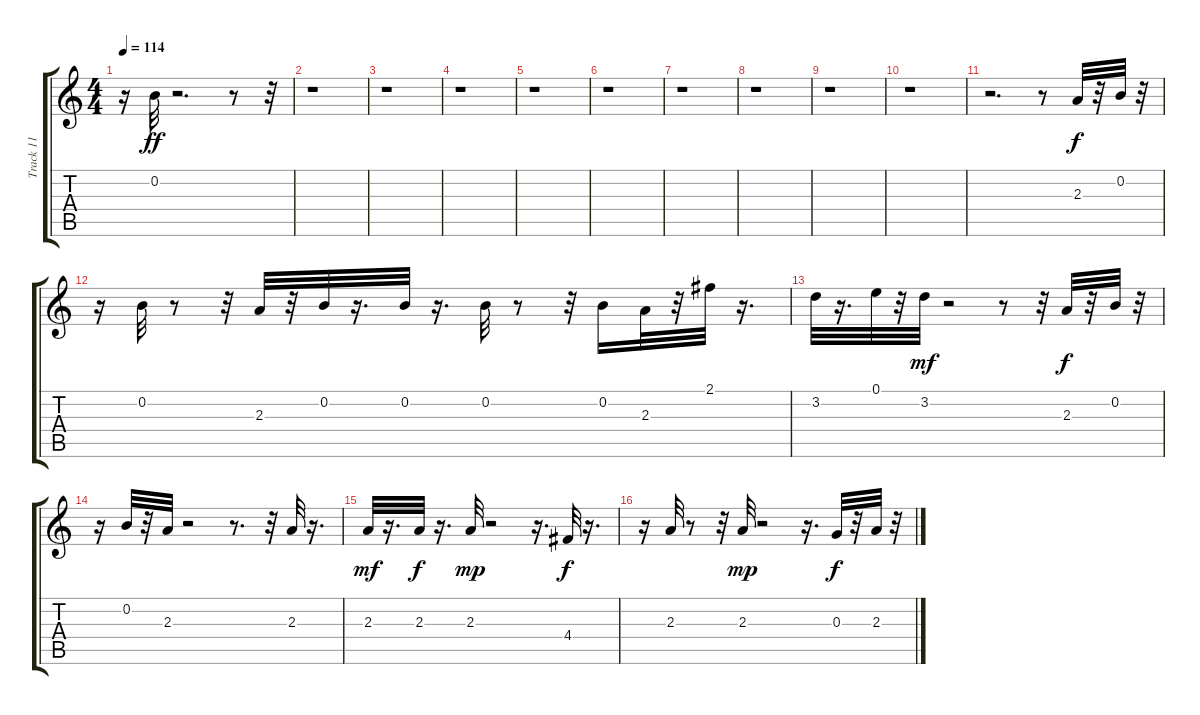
\track ("Track 11" "Track 11") {instrument overdrivenguitar}
\staff {score tabs}
\tuning (E4 B3 G3 D3 A2 E2) {hide}
\ts (4 4)
\tempo 114
\clef g2
\ks c
r.16{dy f} 0.2.32{dy ff} r.2{d} r.8 r.32 |
r.1 |
r.1 |
r.1 |
r.1 |
r.1 |
r.1 |
r.1 |
r.1 |
r.1 |
r.2{d} r.8 2.3.32{dy f} r.32 0.2.32 r.32 |
r.16 0.2.32 r.8 r.32 2.3.32 r.32 0.2.32 r.16{d} 0.2.32 r.16{d} 0.2.32 r.8 r.32 0.2.16 2.3.32 r.32 2.1.32 r.16{d} |
3.2.32 r.16{d} 0.1.32 r.32 3.2.32{dy mf} r.2 r.8 r.32 2.3.32{dy f} r.32 0.2.32 r.32 |
r.16 0.2.32 r.32 2.3.32 r.2 r.8{d} r.32 2.3.32 r.16{d} |
2.3.32{dy mf} r.16{d} 2.3.32{dy f} r.16{d} 2.3.32{dy mp} r.2 r.16{d} 4.4.32{dy f} r.16{d} |
r.16 2.3.32 r.8 r.32 2.3.32{dy mp} r.2 r.16{d} 0.3.32{dy f} r.32 2.3.32 r.32
